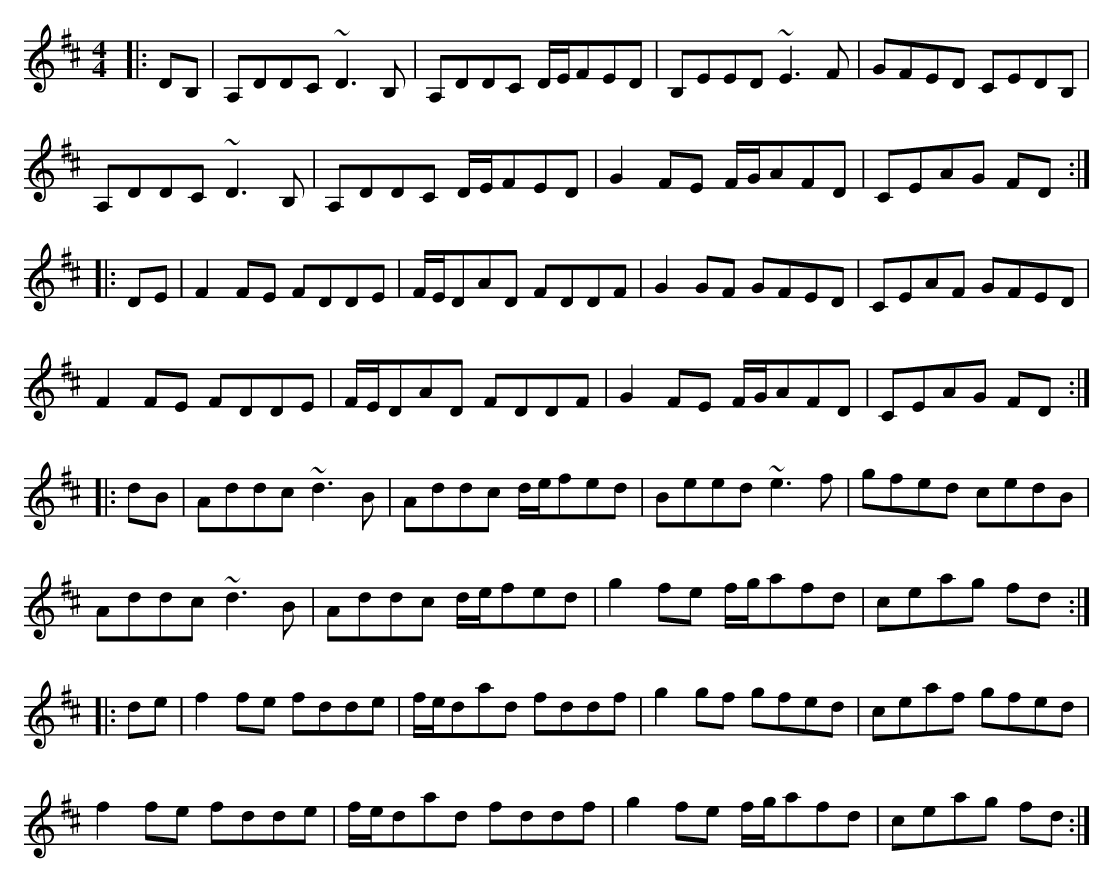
X:1
M:4/4
K:D
|:DB,|A,DDC ~D3B,|A,DDC D/E/FED|B,EED ~E3F|GFED CEDB,|
A,DDC ~D3B,|A,DDC D/E/FED|G2FE F/G/AFD|CEAG FD:|
|:DE|F2FE FDDE|F/E/DAD FDDF|G2GF GFED|CEAF GFED|
F2FE FDDE|F/E/DAD FDDF|G2FE F/G/AFD|CEAG FD:|
|:dB|Addc ~d3B|Addc d/e/fed|Beed ~e3f|gfed cedB|
Addc ~d3B|Addc d/e/fed|g2fe f/g/afd|ceag fd:|
|:de|f2fe fdde|f/e/dad fddf|g2gf gfed|ceaf gfed|
f2fe fdde|f/e/dad fddf|g2fe f/g/afd|ceag fd:|
